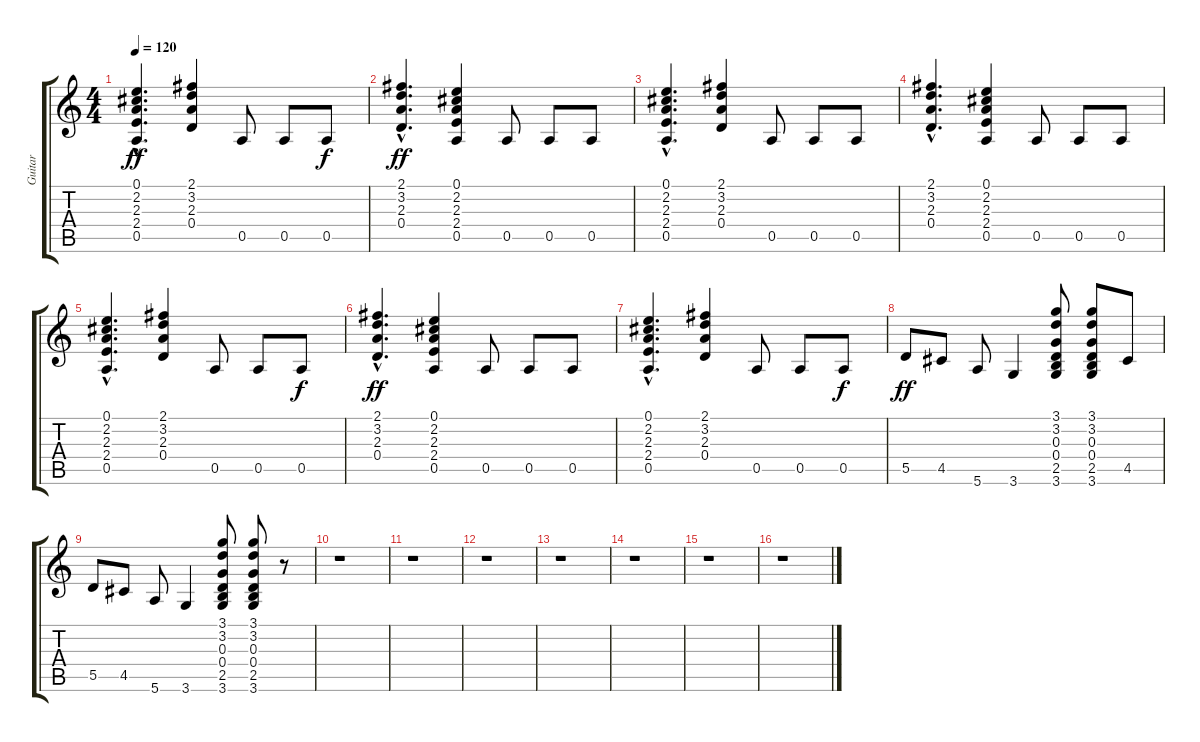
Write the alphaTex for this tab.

\track ("Guitar" "Guitar") {instrument overdrivenguitar}
\staff {score tabs}
\tuning (E4 B3 G3 D3 A2 E2) {hide}
\ts (4 4)
\tempo 120
\clef g2
\ks c
(0.1{hac} 2.2{hac} 2.3{hac} 2.4{hac} 0.5{hac}).4{d dy ff} (2.1 3.2 2.3 0.4).4 0.5.8 0.5.8 0.5.8{dy f} |
(2.1{hac} 3.2{hac} 2.3{hac} 0.4{hac}).4{d dy ff} (0.1 2.2 2.3 2.4 0.5).4 0.5.8 0.5.8 0.5.8 |
(0.1{hac} 2.2{hac} 2.3{hac} 2.4{hac} 0.5{hac}).4{d} (2.1 3.2 2.3 0.4).4 0.5.8 0.5.8 0.5.8 |
(2.1{hac} 3.2{hac} 2.3{hac} 0.4{hac}).4{d} (0.1 2.2 2.3 2.4 0.5).4 0.5.8 0.5.8 0.5.8 |
(0.1{hac} 2.2{hac} 2.3{hac} 2.4{hac} 0.5{hac}).4{d} (2.1 3.2 2.3 0.4).4 0.5.8 0.5.8 0.5.8{dy f} |
(2.1{hac} 3.2{hac} 2.3{hac} 0.4{hac}).4{d dy ff} (0.1 2.2 2.3 2.4 0.5).4 0.5.8 0.5.8 0.5.8 |
(0.1{hac} 2.2{hac} 2.3{hac} 2.4{hac} 0.5{hac}).4{d} (2.1 3.2 2.3 0.4).4 0.5.8 0.5.8 0.5.8{dy f} |
5.5.8{dy ff} 4.5.8 5.6.8 3.6.4 (3.1 3.2 0.3 0.4 2.5 3.6).8 (3.1 3.2 0.3 0.4 2.5 3.6).8 4.5.8 |
5.5.8 4.5.8 5.6.8 3.6.4 (3.1 3.2 0.3 0.4 2.5 3.6).8 (3.1 3.2 0.3 0.4 2.5 3.6).8 r.8 |
r.1 |
r.1 |
r.1 |
r.1 |
r.1 |
r.1 |
r.1
